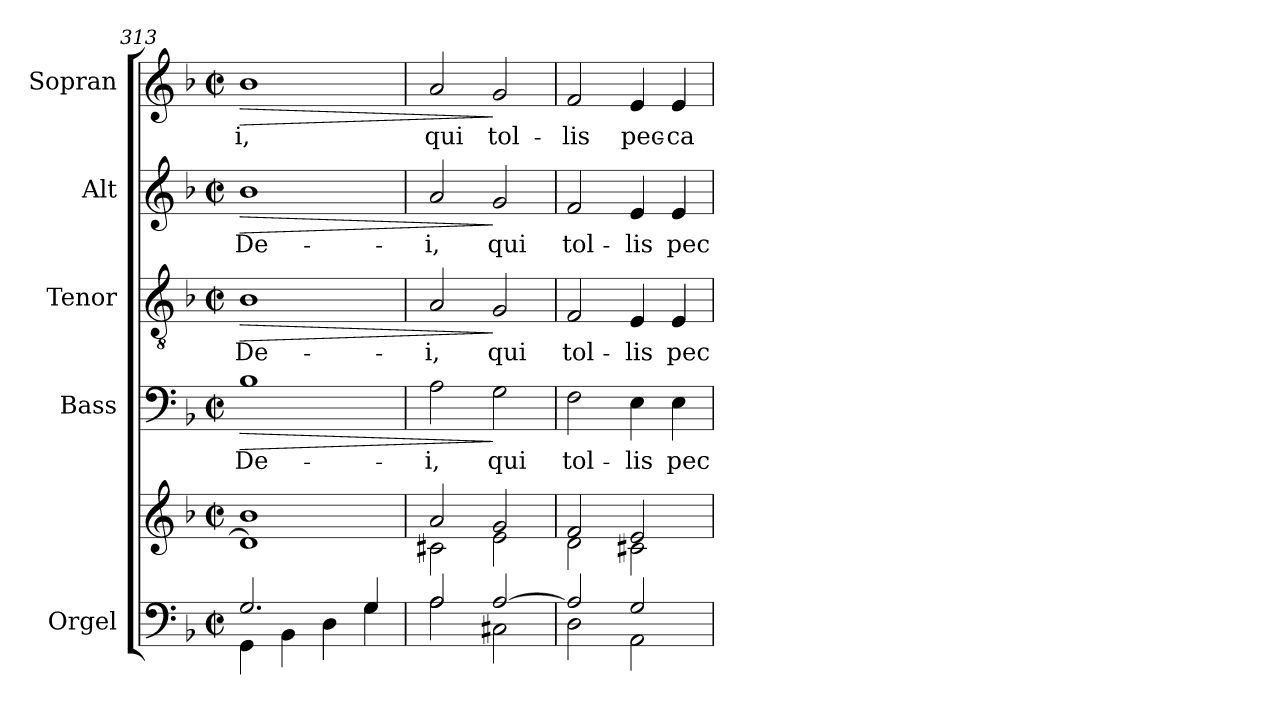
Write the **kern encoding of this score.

**kern	**kern	**kern	**text	**dynam	**kern	**text	**dynam	**kern	**text	**dynam	**kern	**text	**dynam
*part5	*part5	*part4	*part4	*part4	*part3	*part3	*part3	*part2	*part2	*part2	*part1	*part1	*part1
*staff6	*staff5	*staff4	*staff4	*staff4	*staff3	*staff3	*staff3	*staff2	*staff2	*staff2	*staff1	*staff1	*staff1
*I"Orgel	*	*I"Bass	*	*	*I"Tenor	*	*	*I"Alt	*	*	*I"Sopran	*	*
*I'Org.	*	*I'B.	*	*	*I'T.	*	*	*I'A.	*	*	*I'S.	*	*
*clefF4	*clefG2	*clefF4	*	*	*clefGv2	*	*	*clefG2	*	*	*clefG2	*	*
*k[b-]	*k[b-]	*k[b-]	*	*	*k[b-]	*	*	*k[b-]	*	*	*k[b-]	*	*
*F:	*F:	*F:	*	*	*F:	*	*	*F:	*	*	*F:	*	*
*M2/2	*M2/2	*M2/2	*	*	*M2/2	*	*	*M2/2	*	*	*M2/2	*	*
*met(c|)	*met(c|)	*met(c|)	*	*	*met(c|)	*	*	*met(c|)	*	*	*met(c|)	*	*
=313	=313	=313	=313	=313	=313	=313	=313	=313	=313	=313	=313	=313	=313
*^	*^	*	*	*	*	*	*	*	*	*	*	*	*
!	!	!	!	!	!LO:LY:b	!LO:HP:b	!	!LO:LY:b	!LO:HP:b	!	!LO:LY:b	!LO:HP:b	!	!LO:LY:b	!LO:HP:b
2.G/	4GG\	1b-	1d]	1B-	De-	>	1B-	De-	>	1b-	De-	>	1b-	-i,	>
.	4BB-\	.	.	.	.	.	.	.	.	.	.	.	.	.	.
.	4D\	.	.	.	.	.	.	.	.	.	.	.	.	.	.
4G/	4G\	.	.	.	.	.	.	.	.	.	.	.	.	.	.
=314	=314	=314	=314	=314	=314	=314	=314	=314	=314	=314	=314	=314	=314	=314	=314
!	!	!	!	!	!LO:LY:b	!	!	!LO:LY:b	!	!	!LO:LY:b	!	!	!LO:LY:b	!
2A/	2A\	2a/	2c#X\	2A\	-i,	.	2A/	-i,	.	2a/	-i,	.	2a/	qui	.
!	!	!	!	!	!LO:LY:b	!	!	!LO:LY:b	!	!	!LO:LY:b	!	!	!LO:LY:b	!
[>2A/	2C#X\	2g/	2e\	2G\	qui	]	2G/	qui	]	2g/	qui	]	2g/	tol-	]
=315	=315	=315	=315	=315	=315	=315	=315	=315	=315	=315	=315	=315	=315	=315	=315
!	!	!	!	!	!LO:LY:b	!	!	!LO:LY:b	!	!	!LO:LY:b	!	!	!LO:LY:b	!
2A/]	2D\	2f/	2d\	2F\	tol-	.	2F/	tol-	.	2f/	tol-	.	2f/	-lis	.
!	!	!	!	!	!LO:LY:b	!	!	!LO:LY:b	!	!	!LO:LY:b	!	!	!LO:LY:b	!
2G/	2AA\	2e/	2c#X\	4E\	-lis	.	4E/	-lis	.	4e/	-lis	.	4e/	pec-	.
!	!	!	!	!	!LO:LY:b	!	!	!LO:LY:b	!	!	!LO:LY:b	!	!	!LO:LY:b	!
.	.	.	.	4E\	pec-	.	4E/	pec-	.	4e/	pec-	.	4e/	-ca-	.
*v	*v	*	*	*	*	*	*	*	*	*	*	*	*	*	*
*	*v	*v	*	*	*	*	*	*	*	*	*	*	*	*
=	=	=	=	=	=	=	=	=	=	=	=	=	=
*-	*-	*-	*-	*-	*-	*-	*-	*-	*-	*-	*-	*-	*-
